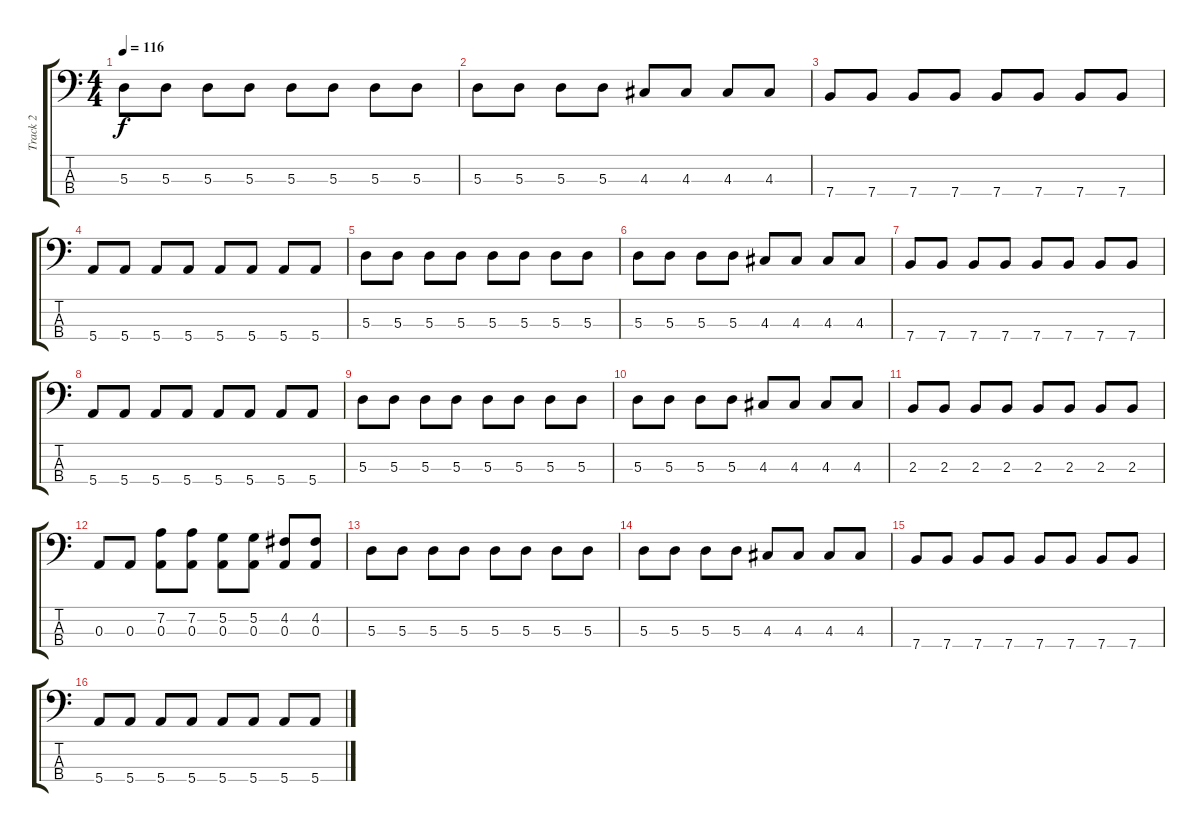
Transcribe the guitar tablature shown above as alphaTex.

\track ("Track 2" "Track 2") {instrument electricbasspick}
\staff {score tabs}
\tuning (G2 D2 A1 E1) {hide}
\ts (4 4)
\tempo 116
\clef f4
\ks c
5.3.8{dy f} 5.3.8 5.3.8 5.3.8 5.3.8 5.3.8 5.3.8 5.3.8 |
5.3.8 5.3.8 5.3.8 5.3.8 4.3.8 4.3.8 4.3.8 4.3.8 |
7.4.8 7.4.8 7.4.8 7.4.8 7.4.8 7.4.8 7.4.8 7.4.8 |
5.4.8 5.4.8 5.4.8 5.4.8 5.4.8 5.4.8 5.4.8 5.4.8 |
5.3.8 5.3.8 5.3.8 5.3.8 5.3.8 5.3.8 5.3.8 5.3.8 |
5.3.8 5.3.8 5.3.8 5.3.8 4.3.8 4.3.8 4.3.8 4.3.8 |
7.4.8 7.4.8 7.4.8 7.4.8 7.4.8 7.4.8 7.4.8 7.4.8 |
5.4.8 5.4.8 5.4.8 5.4.8 5.4.8 5.4.8 5.4.8 5.4.8 |
5.3.8 5.3.8 5.3.8 5.3.8 5.3.8 5.3.8 5.3.8 5.3.8 |
5.3.8 5.3.8 5.3.8 5.3.8 4.3.8 4.3.8 4.3.8 4.3.8 |
2.3.8 2.3.8 2.3.8 2.3.8 2.3.8 2.3.8 2.3.8 2.3.8 |
0.3.8 0.3.8 (7.2 0.3).8 (7.2 0.3).8 (5.2 0.3).8 (5.2 0.3).8 (4.2 0.3).8 (4.2 0.3).8 |
5.3.8 5.3.8 5.3.8 5.3.8 5.3.8 5.3.8 5.3.8 5.3.8 |
5.3.8 5.3.8 5.3.8 5.3.8 4.3.8 4.3.8 4.3.8 4.3.8 |
7.4.8 7.4.8 7.4.8 7.4.8 7.4.8 7.4.8 7.4.8 7.4.8 |
5.4.8 5.4.8 5.4.8 5.4.8 5.4.8 5.4.8 5.4.8 5.4.8
